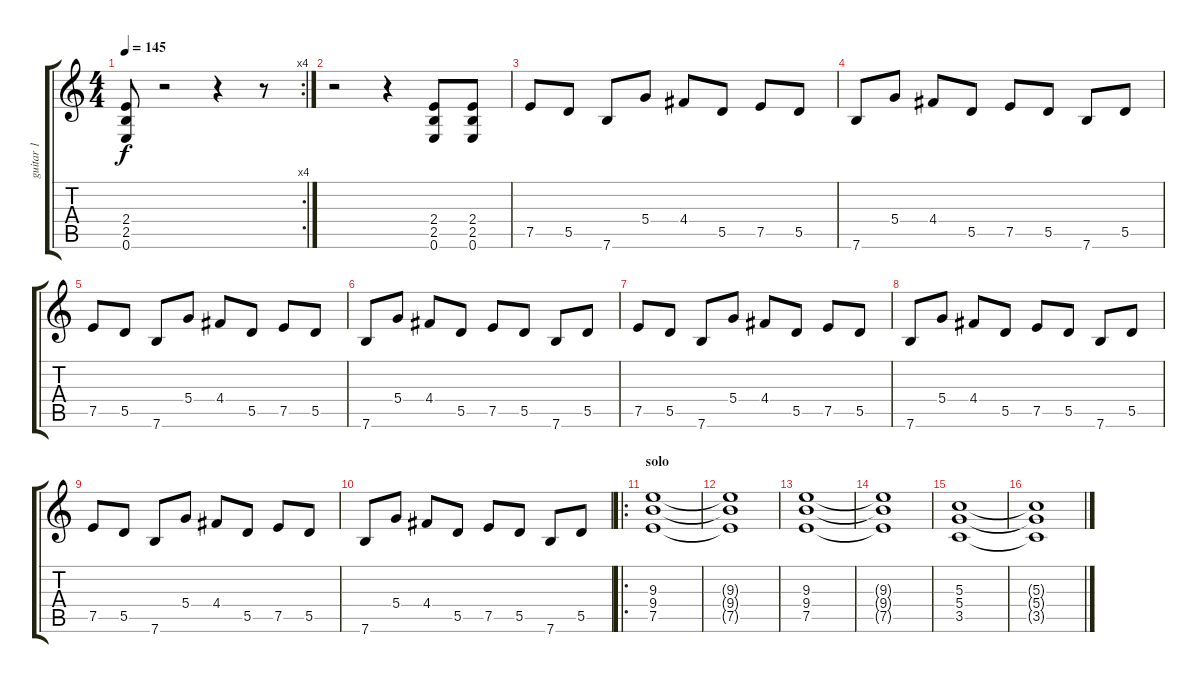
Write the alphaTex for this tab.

\track ("guitar 1" "guitar 1") {instrument overdrivenguitar}
\staff {score tabs}
\tuning (E4 B3 G3 D3 A2 E2) {hide}
\rc 4
\ts (4 4)
\tempo 145
\clef g2
\ks c
(2.4 2.5 0.6).8{dy f} r.2 r.4 r.8 |
r.2 r.4 (2.4 2.5 0.6).8 (2.4 2.5 0.6).8 |
7.5.8 5.5.8 7.6.8 5.4.8 4.4.8 5.5.8 7.5.8 5.5.8 |
7.6.8 5.4.8 4.4.8 5.5.8 7.5.8 5.5.8 7.6.8 5.5.8 |
7.5.8 5.5.8 7.6.8 5.4.8 4.4.8 5.5.8 7.5.8 5.5.8 |
7.6.8 5.4.8 4.4.8 5.5.8 7.5.8 5.5.8 7.6.8 5.5.8 |
7.5.8 5.5.8 7.6.8 5.4.8 4.4.8 5.5.8 7.5.8 5.5.8 |
7.6.8 5.4.8 4.4.8 5.5.8 7.5.8 5.5.8 7.6.8 5.5.8 |
7.5.8 5.5.8 7.6.8 5.4.8 4.4.8 5.5.8 7.5.8 5.5.8 |
7.6.8 5.4.8 4.4.8 5.5.8 7.5.8 5.5.8 7.6.8 5.5.8 |
\ro
\section ("" "solo")
(9.3 9.4 7.5).1 |
(9.3{t} 9.4{t} 7.5{t}).1 |
(9.3 9.4 7.5).1 |
(9.3{t} 9.4{t} 7.5{t}).1 |
(5.3 5.4 3.5).1 |
(5.3{t} 5.4{t} 3.5{t}).1
